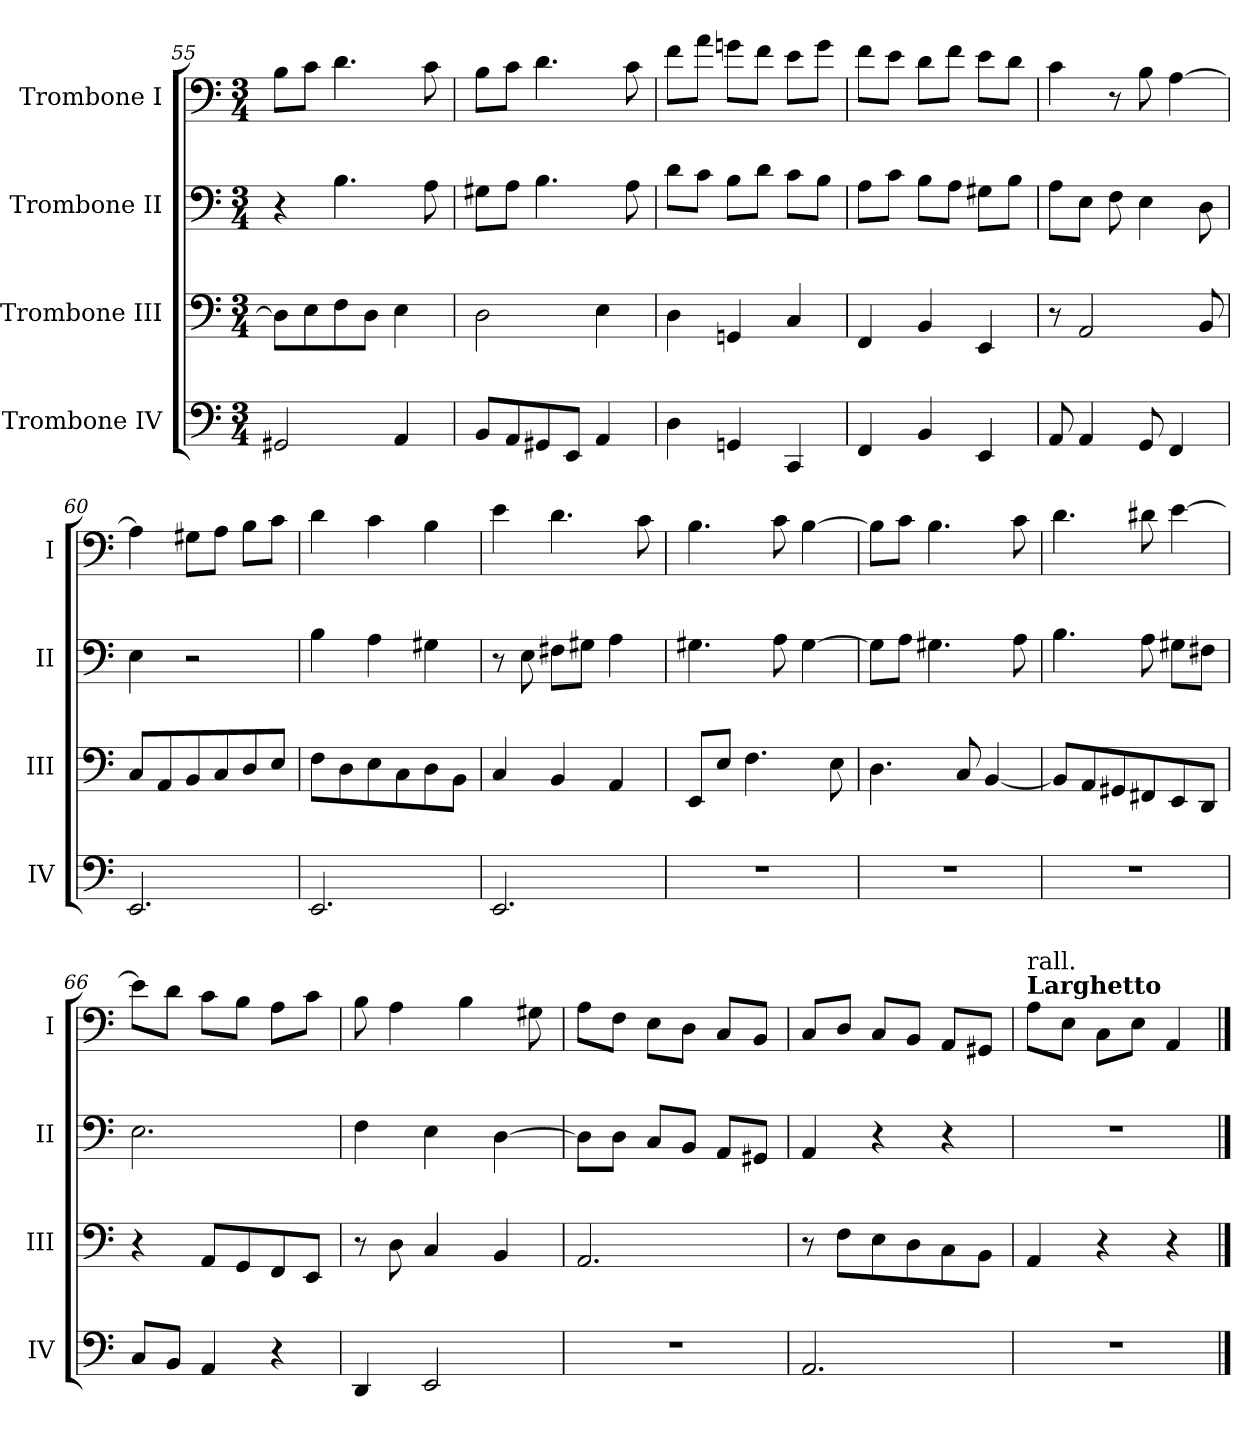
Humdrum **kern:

**kern	**kern	**kern	**kern
*part4	*part3	*part2	*part1
*staff4	*staff3	*staff2	*staff1
*I"Trombone IV	*I"Trombone III	*I"Trombone II	*I"Trombone I
*I'IV	*I'III	*I'II	*I'I
!!LO:LB:g=z
*clefF4	*clefF4	*clefF4	*clefF4
*k[]	*k[]	*k[]	*k[]
*M3/4	*M3/4	*M3/4	*M3/4
=55	=55	=55	=55
2GG#X/	8D\L]	4r	8B\L
.	8E\	.	8c\J
.	8F\	4.B\	4.d\
.	8D\J	.	.
4AA/	4E\	.	.
.	.	8A\	8c\
=56	=56	=56	=56
8BB/L	2D\	8G#X\L	8B\L
8AA/	.	8A\J	8c\J
8GG#X/	.	4.B\	4.d\
8EE/J	.	.	.
4AA/	4E\	.	.
.	.	8A\	8c\
=57	=57	=57	=57
4D\	4D\	8d\L	8f\L
.	.	8c\J	8a\J
4GGn/	4GGn/	8B\L	8gn\L
.	.	8d\J	8f\J
4CC/	4C/	8c\L	8e\L
.	.	8B\J	8g\J
=58	=58	=58	=58
4FF/	4FF/	8A\L	8f\L
.	.	8c\J	8e\J
4BB/	4BB/	8B\L	8d\L
.	.	8A\J	8f\J
4EE/	4EE/	8G#X\L	8e\L
.	.	8B\J	8d\J
=59	=59	=59	=59
8AA/	8r	8A\L	4c\
4AA/	2AA/	8E\J	.
.	.	8F\	8r
8GG/	.	4E\	8B\
4FF/	.	.	[4A\
.	8BB/	8D\	.
=60	=60	=60	=60
2.EE/	8C/L	4E\	4A\]
.	8AA/	.	.
.	8BB/	2r	8G#X\L
.	8C/	.	8A\J
.	8D/	.	8B\L
.	8E/J	.	8c\J
!!LO:LB:g=z
=61	=61	=61	=61
2.EE/	8F\L	4B\	4d\
.	8D\	.	.
.	8E\	4A\	4c\
.	8C\	.	.
.	8D\	4G#X\	4B\
.	8BB\J	.	.
=62	=62	=62	=62
2.EE/	4C/	8r	4e\
.	.	8E\	.
.	4BB/	8F#X\L	4.d\
.	.	8G#X\J	.
.	4AA/	4A\	.
.	.	.	8c\
=63	=63	=63	=63
2.r	8EE/L	4.G#X\	4.B\
.	8E/J	.	.
.	4.F\	.	.
.	.	8A\	8c\
.	.	[4G#\	[4B\
.	8E\	.	.
=64	=64	=64	=64
2.r	4.D\	8G#\L]	8B\L]
.	.	8A\J	8c\J
.	.	4.G#X\	4.B\
.	8C/	.	.
.	[4BB/	.	.
.	.	8A\	8c\
=65	=65	=65	=65
2.r	8BB/L]	4.B\	4.d\
.	8AA/	.	.
.	8GG#X/	.	.
.	8FF#X/	8A\	8d#X\
.	8EE/	8G#X\L	[4e\
.	8DD/J	8F#X\J	.
=66	=66	=66	=66
8C/L	4r	2.E\	8e\L]
8BB/J	.	.	8d\J
4AA/	8AA/L	.	8c\L
.	8GG/	.	8B\J
4r	8FF/	.	8A\L
.	8EE/J	.	8c\J
!!LO:PB:g=z
=67	=67	=67	=67
4DD/	8r	4F\	8B\
.	8D\	.	4A\
2EE/	4C/	4E\	.
.	.	.	4B\
.	4BB/	[4D\	.
.	.	.	8G#X\
=68	=68	=68	=68
2.r	2.AA/	8D\L]	8A\L
.	.	8D\J	8F\J
.	.	8C/L	8E\L
.	.	8BB/J	8D\J
.	.	8AA/L	8C/L
.	.	8GG#X/J	8BB/J
=69	=69	=69	=69
2.AA/	8r	4AA/	8C/L
.	8F\L	.	8D/J
.	8E\	4r	8C/L
.	8D\	.	8BB/J
.	8C\	4r	8AA/L
.	8BB\J	.	8GG#X/J
=70	=70	=70	=70
!	!	!	!LO:TX:a:B:t=Larghetto
!	!	!	!LO:TX:a:t=rall.
2.r	4AA/	2.r	8A\L
.	.	.	8E\J
.	4r	.	8C\L
.	.	.	8E\J
.	4r	.	4AA/
==	==	==	==
*-	*-	*-	*-
